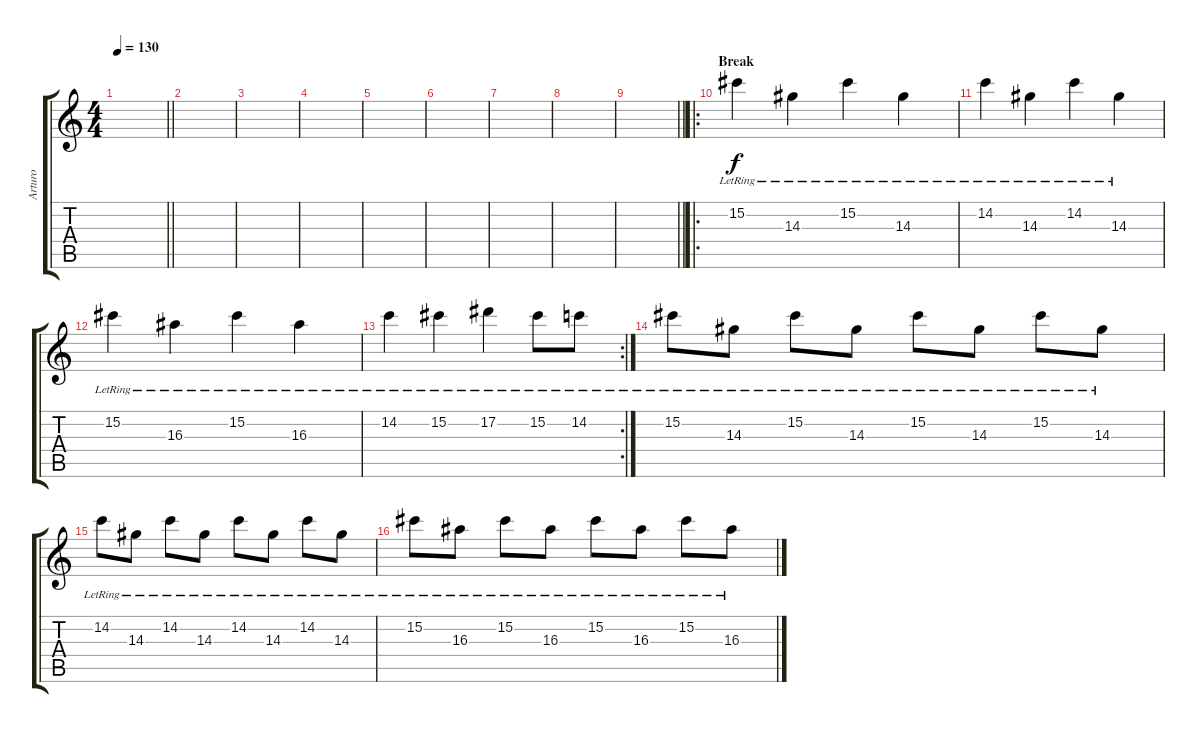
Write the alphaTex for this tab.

\track ("Arturo " "Arturo ") {instrument electricguitarjazz}
\staff {score tabs}
\tuning (Eb4 Bb3 Gb3 Db3 Ab2 Eb2) {hide}
\ts (4 4)
\tempo 130
\clef g2
\barLineRight lightlight
\ks c
|
|
|
|
|
|
|
|
\barLineRight lightlight
|
\ro
\section ("" "Break")
15.2{lr}.4 14.3{lr}.4 15.2{lr}.4 14.3{lr}.4 |
14.2{lr}.4 14.3{lr}.4 14.2{lr}.4 14.3{lr}.4 |
15.2{lr}.4 16.3{lr}.4 15.2{lr}.4 16.3{lr}.4 |
\rc 2
14.2{lr}.4 15.2{lr}.4 17.2{lr}.4 15.2{lr}.8 14.2{lr}.8 |
15.2{lr}.8 14.3{lr}.8 15.2{lr}.8 14.3{lr}.8 15.2{lr}.8 14.3{lr}.8 15.2{lr}.8 14.3{lr}.8 |
14.2{lr}.8 14.3{lr}.8 14.2{lr}.8 14.3{lr}.8 14.2{lr}.8 14.3{lr}.8 14.2{lr}.8 14.3{lr}.8 |
15.2{lr}.8 16.3{lr}.8 15.2{lr}.8 16.3{lr}.8 15.2{lr}.8 16.3{lr}.8 15.2{lr}.8 16.3{lr}.8
